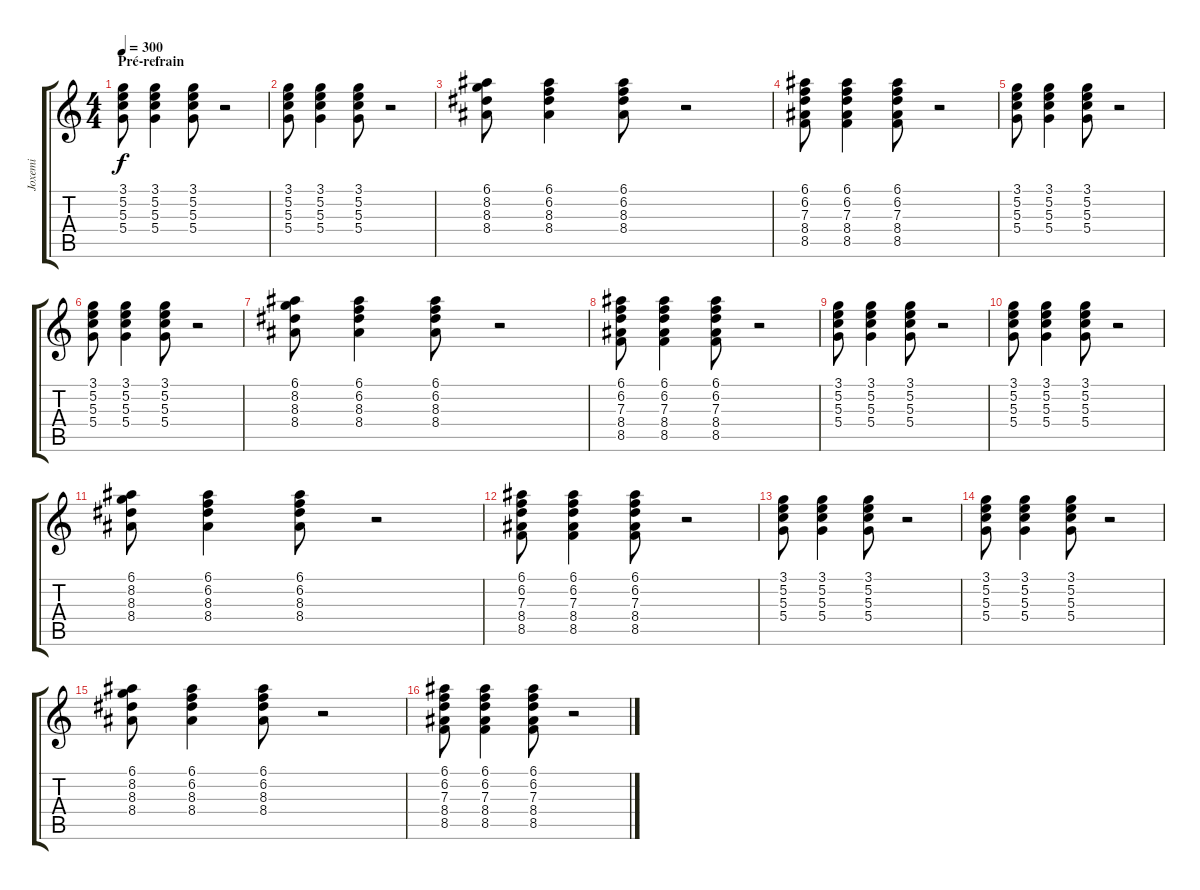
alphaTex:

\track ("Joxemi" "Joxemi") {instrument distortionguitar}
\staff {score tabs}
\tuning (E4 B3 G3 D3 A2 E2) {hide}
\ts (4 4)
\section ("" "Pré-refrain")
\tempo 300
\clef g2
\ks c
(3.1 5.2 5.3 5.4).8{dy f} (3.1 5.2 5.3 5.4).4 (3.1 5.2 5.3 5.4).8 r.2 |
(3.1 5.2 5.3 5.4).8 (3.1 5.2 5.3 5.4).4 (3.1 5.2 5.3 5.4).8 r.2 |
(6.1 8.2 8.3 8.4).8 (6.1 6.2 8.3 8.4).4 (6.1 6.2 8.3 8.4).8 r.2 |
(6.1 6.2 7.3 8.4 8.5).8 (6.1 6.2 7.3 8.4 8.5).4 (6.1 6.2 7.3 8.4 8.5).8 r.2 |
(3.1 5.2 5.3 5.4).8 (3.1 5.2 5.3 5.4).4 (3.1 5.2 5.3 5.4).8 r.2 |
(3.1 5.2 5.3 5.4).8 (3.1 5.2 5.3 5.4).4 (3.1 5.2 5.3 5.4).8 r.2 |
(6.1 8.2 8.3 8.4).8 (6.1 6.2 8.3 8.4).4 (6.1 6.2 8.3 8.4).8 r.2 |
(6.1 6.2 7.3 8.4 8.5).8 (6.1 6.2 7.3 8.4 8.5).4 (6.1 6.2 7.3 8.4 8.5).8 r.2 |
(3.1 5.2 5.3 5.4).8 (3.1 5.2 5.3 5.4).4 (3.1 5.2 5.3 5.4).8 r.2 |
(3.1 5.2 5.3 5.4).8 (3.1 5.2 5.3 5.4).4 (3.1 5.2 5.3 5.4).8 r.2 |
(6.1 8.2 8.3 8.4).8 (6.1 6.2 8.3 8.4).4 (6.1 6.2 8.3 8.4).8 r.2 |
(6.1 6.2 7.3 8.4 8.5).8 (6.1 6.2 7.3 8.4 8.5).4 (6.1 6.2 7.3 8.4 8.5).8 r.2 |
(3.1 5.2 5.3 5.4).8 (3.1 5.2 5.3 5.4).4 (3.1 5.2 5.3 5.4).8 r.2 |
(3.1 5.2 5.3 5.4).8 (3.1 5.2 5.3 5.4).4 (3.1 5.2 5.3 5.4).8 r.2 |
(6.1 8.2 8.3 8.4).8 (6.1 6.2 8.3 8.4).4 (6.1 6.2 8.3 8.4).8 r.2 |
(6.1 6.2 7.3 8.4 8.5).8 (6.1 6.2 7.3 8.4 8.5).4 (6.1 6.2 7.3 8.4 8.5).8 r.2
